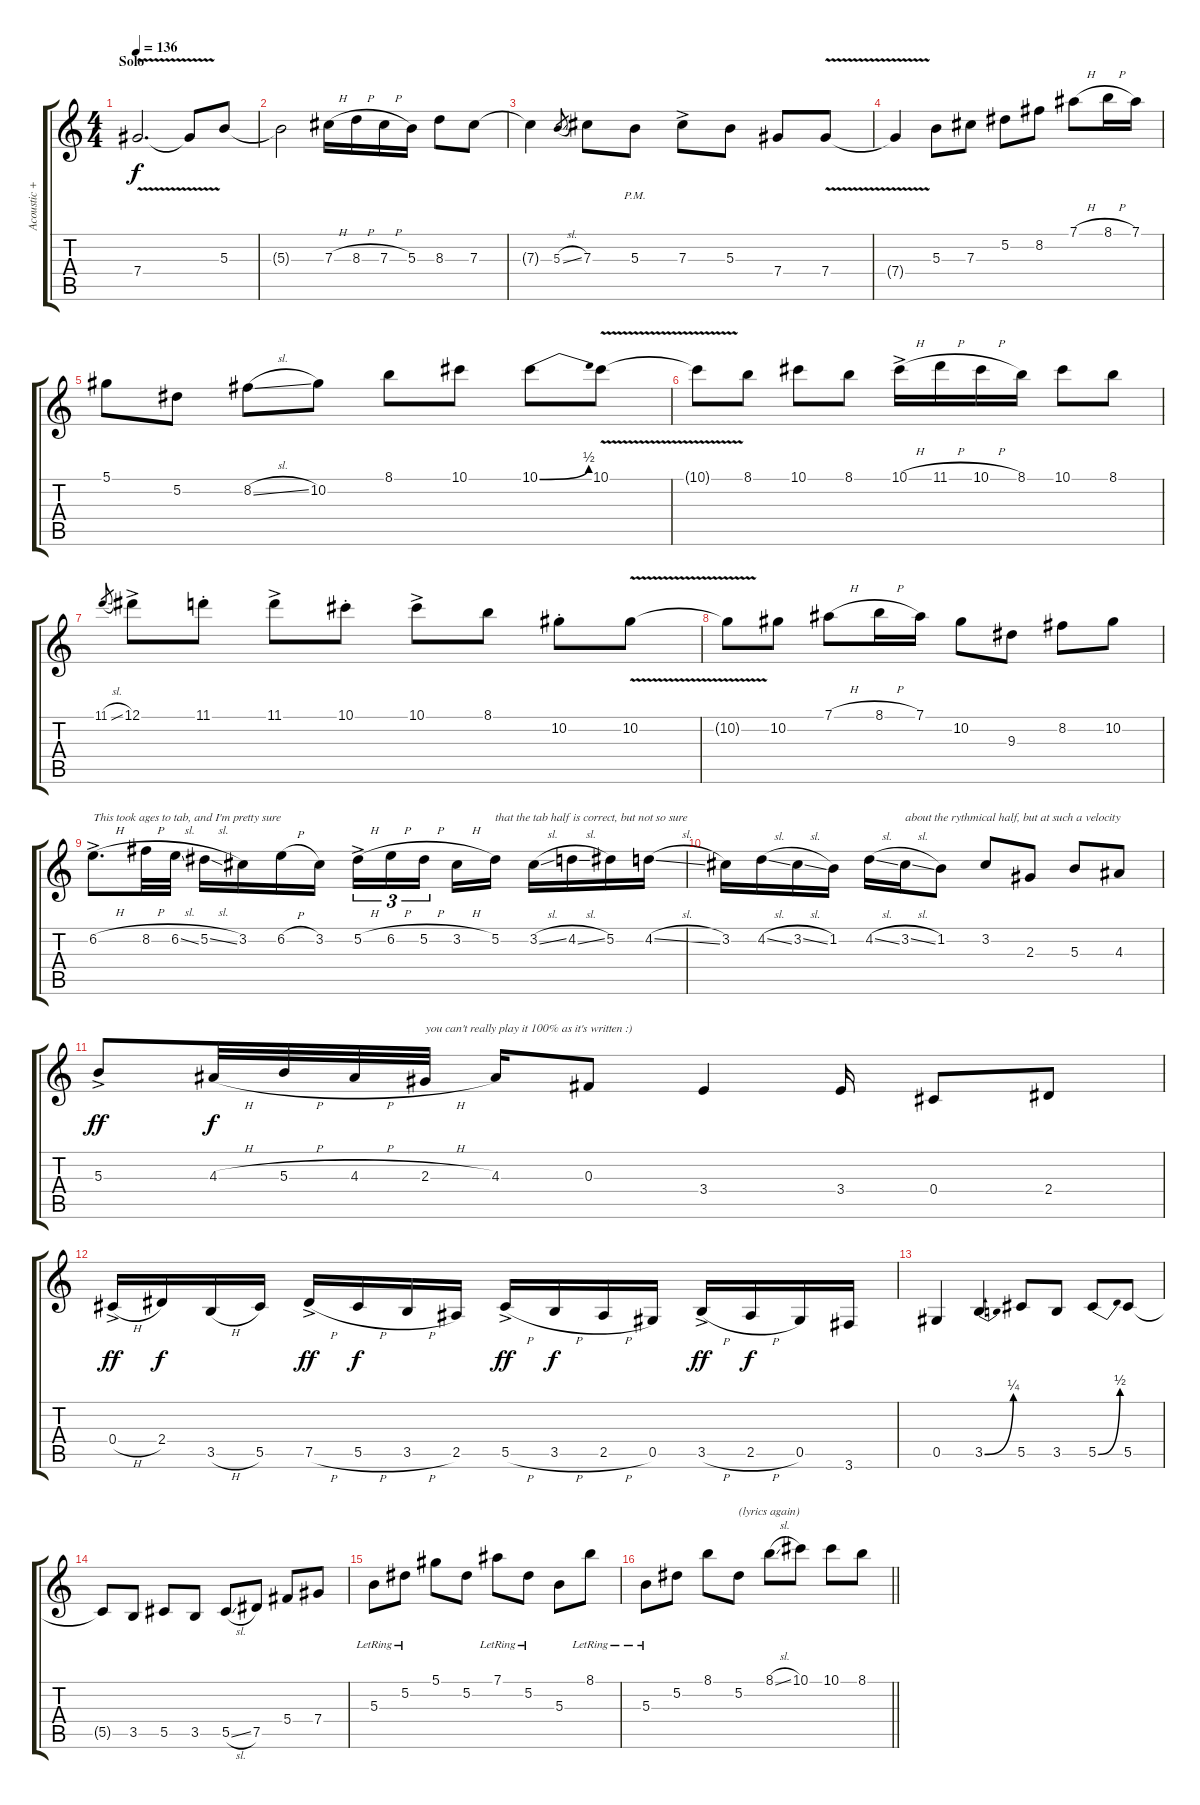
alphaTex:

\track ("Acoustic + solo" "Acoustic +") {instrument acousticguitarsteel}
\staff {score tabs}
\tuning (Eb4 Bb3 Gb3 Db3 Ab2 Eb2) {hide}
\ts (4 4)
\section ("" "Solo")
\tempo 136
\clef g2
\ks c
7.4{v}.2{d dy f} 7.4{t}.8 5.3.8 |
5.3{t}.2 7.3{h}.16 8.3{h}.16 7.3{h}.16 5.3.16 8.3.8 7.3.8 |
7.3{t}.4 5.3{sl}.8{gr} 7.3.8 5.3{pm}.8 7.3{ac}.8 5.3.8 7.4.8 7.4{v}.8 |
7.4{t}.4 5.3.8 7.3.8 5.2.8 8.2.8 7.1{h}.8 8.1{h}.16 7.1.16 |
5.1.8 5.2.8 8.2{sl}.8 10.2.8 8.1.8 10.1.8 10.1{be (bend 0 0 60 2)}.8 10.1{v}.8 |
10.1{t}.8 8.1.8 10.1.8 8.1.8 10.1{h ac}.16 11.1{h}.16 10.1{h}.16 8.1.16 10.1.8 8.1.8 |
11.1{sl}.8{gr} 12.1{ac}.8 11.1{st}.8 11.1{ac}.8 10.1{st}.8 10.1{ac}.8 8.1.8 10.2{st}.8 10.2{v}.8 |
10.2{t}.8 10.2.8 7.1{h}.8 8.1{h}.16 7.1.16 10.2.8 9.3.8 8.2.8 10.2.8 |
6.2{h ac}.8{d txt "This took ages to tab, and I'm pretty sure" volume 10} 8.2{h}.32 6.2{sl}.32 5.2{sl}.16 3.2.16 6.2{h}.16 3.2.16 5.2{h ac}.16{tu (3 2)} 6.2{h}.16{tu (3 2)} 5.2{h}.16{tu (3 2) beam splitsecondary} 3.2{h}.16 5.2.16{txt "that the tab half is correct, but not so sure"} 3.2{sl}.16 4.2{sl}.16 5.2.16 4.2{sl}.16 |
3.2.16 4.2{sl}.16 3.2{sl}.16 1.2.16 4.2{sl}.16 3.2{sl}.16{txt "about the rythmical half, but at such a velocity"} 1.2.8 3.2.8 2.3.8 5.3.8 4.3.8 |
5.3{ac}.8{dy ff} 4.3{h}.32{dy f} 5.3{h}.32 4.3{h}.32 2.3{h}.32{txt "you can't really play it 100% as it's written :)"} 4.3.16 0.3.8 3.4.4 3.4.16 0.4.8 2.4.8 |
0.4{h ac}.16{dy ff} 2.4.16{dy f} 3.5{h}.16 5.5.16 7.5{h ac}.16{dy ff} 5.5{h}.16{dy f} 3.5{h}.16 2.5.16 5.5{h ac}.16{dy ff} 3.5{h}.16{dy f} 2.5{h}.16 0.5.16 3.5{h ac}.16{dy ff} 2.5{h}.16{dy f} 0.5.16 3.6.16{volume 13} |
0.5.4 3.5{be (bend 0 0 60 1)}.4 5.5.8 3.5.8 5.5{be (bend 0 0 60 2)}.8 5.5.8 |
5.5{t}.8 3.5.8 5.5.8 3.5.8 5.5{sl}.8 7.5.8 5.4.8 7.4.8 |
5.3{lr}.8 5.2{lr}.8 5.1.8 5.2.8 7.1{lr}.8 5.2{lr}.8 5.3.8 8.1{lr}.8 |
\barLineRight lightlight
5.3{lr}.8 5.2.8 8.1.8 5.2.8{txt "(lyrics again)"} 8.1{sl}.8 10.1.8 10.1.8 8.1.8
